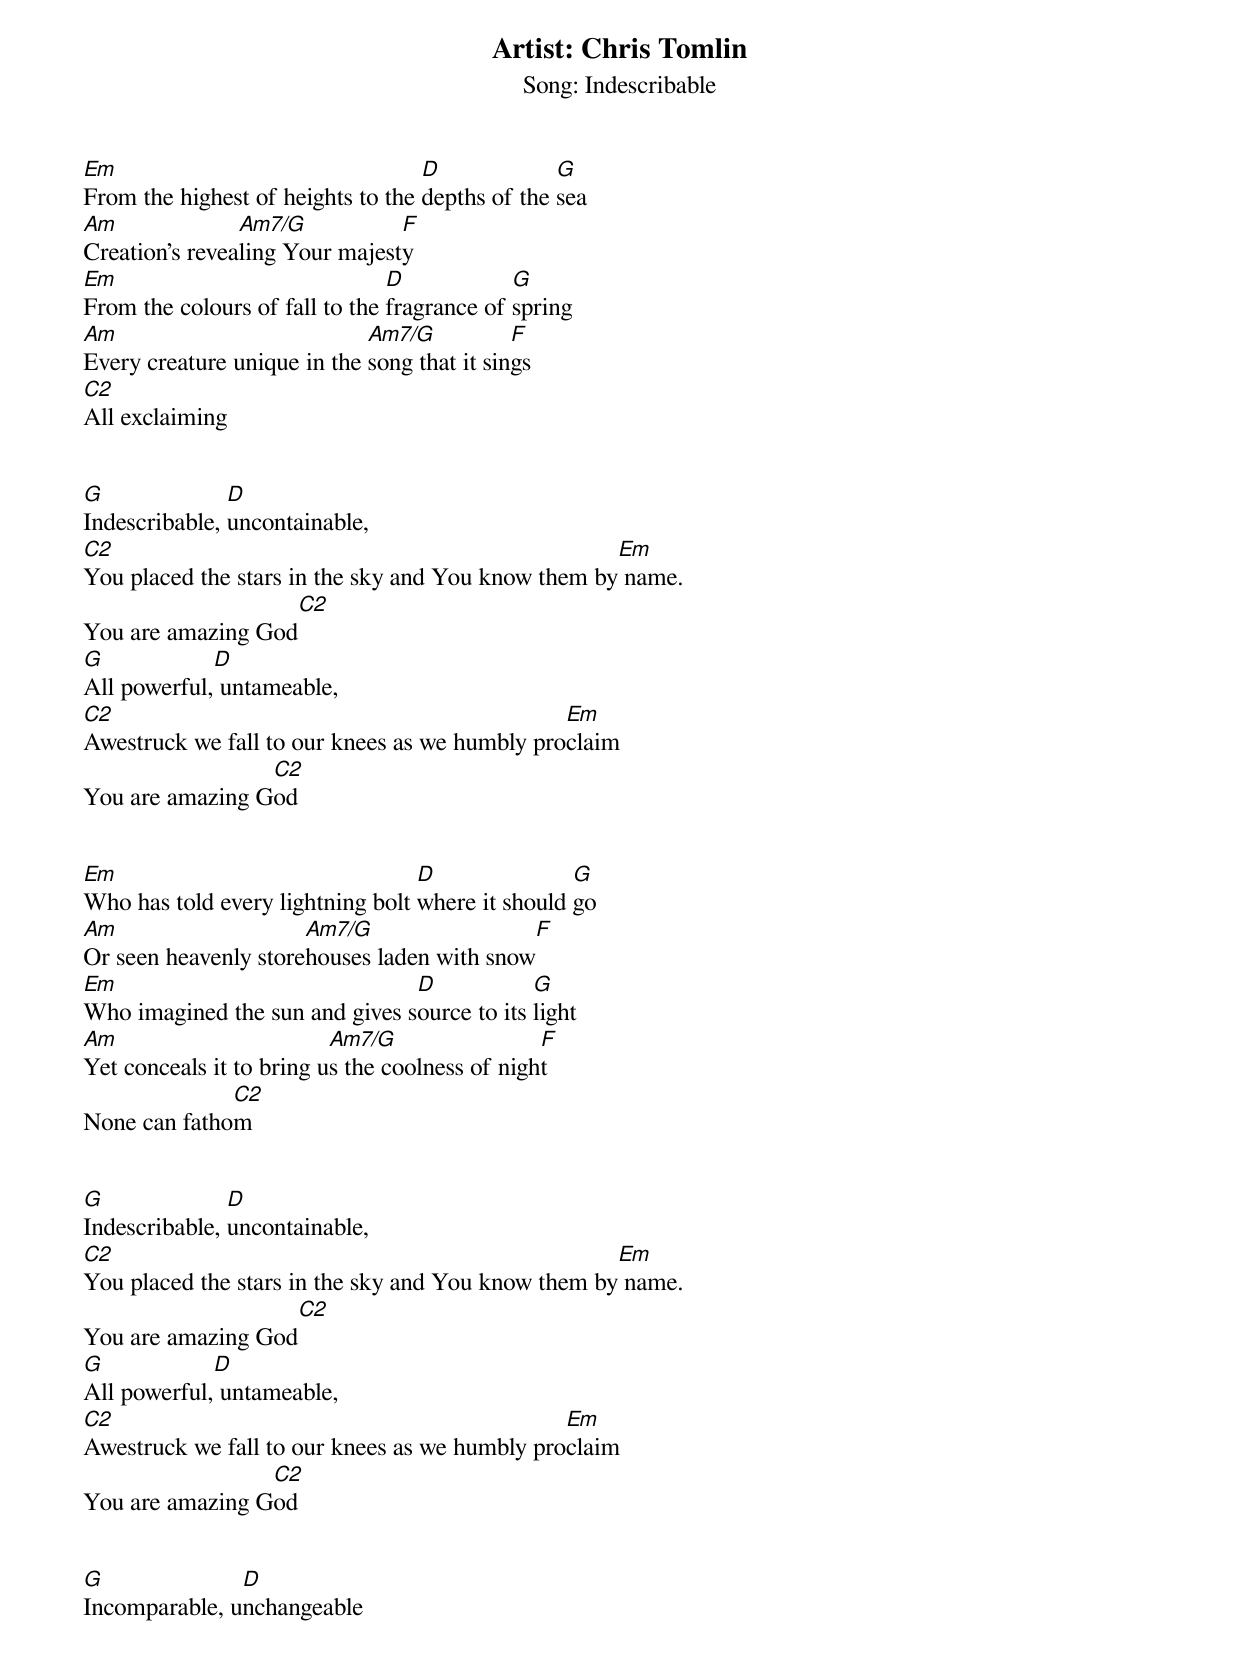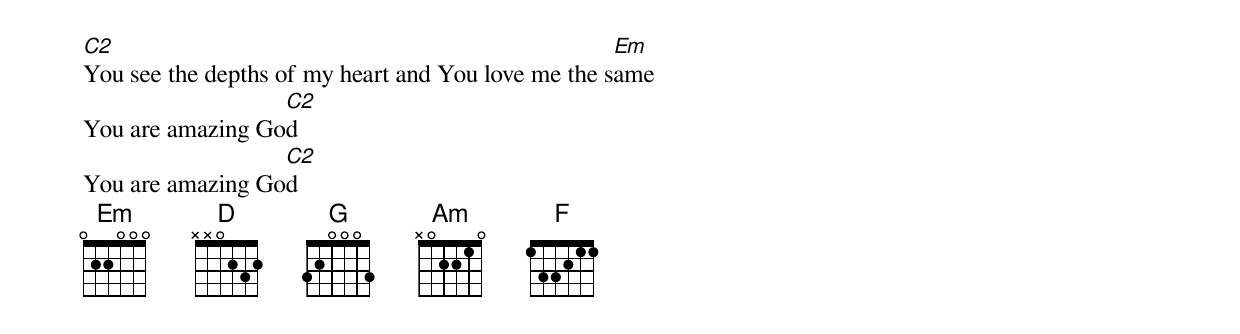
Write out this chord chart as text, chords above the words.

Artist: Chris Tomlin
Song: Indescribable

Em                                 D             G
From the highest of heights to the depths of the sea
Am              Am7/G           F
Creation's revealing Your majesty
Em                              D            G
From the colours of fall to the fragrance of spring
Am                           Am7/G           F
Every creature unique in the song that it sings
C2
All exclaiming


G              D
Indescribable, uncontainable,
C2                                                  Em
You placed the stars in the sky and You know them by name.
                   C2
You are amazing God
G            D
All powerful, untameable,
C2                                             Em
Awestruck we fall to our knees as we humbly proclaim
                 C2
You are amazing God


Em                                D               G
Who has told every lightning bolt where it should go
Am                    Am7/G                 F
Or seen heavenly storehouses laden with snow
Em                              D            G
Who imagined the sun and gives source to its light
Am                        Am7/G                 F
Yet conceals it to bring us the coolness of night
              C2
None can fathom


G              D
Indescribable, uncontainable,
C2                                                  Em
You placed the stars in the sky and You know them by name.
                   C2
You are amazing God
G            D
All powerful, untameable,
C2                                             Em
Awestruck we fall to our knees as we humbly proclaim
                 C2
You are amazing God


G              D
Incomparable, unchangeable
C2                                                  Em
You see the depths of my heart and You love me the same
                  C2
You are amazing God
                  C2
You are amazing God
